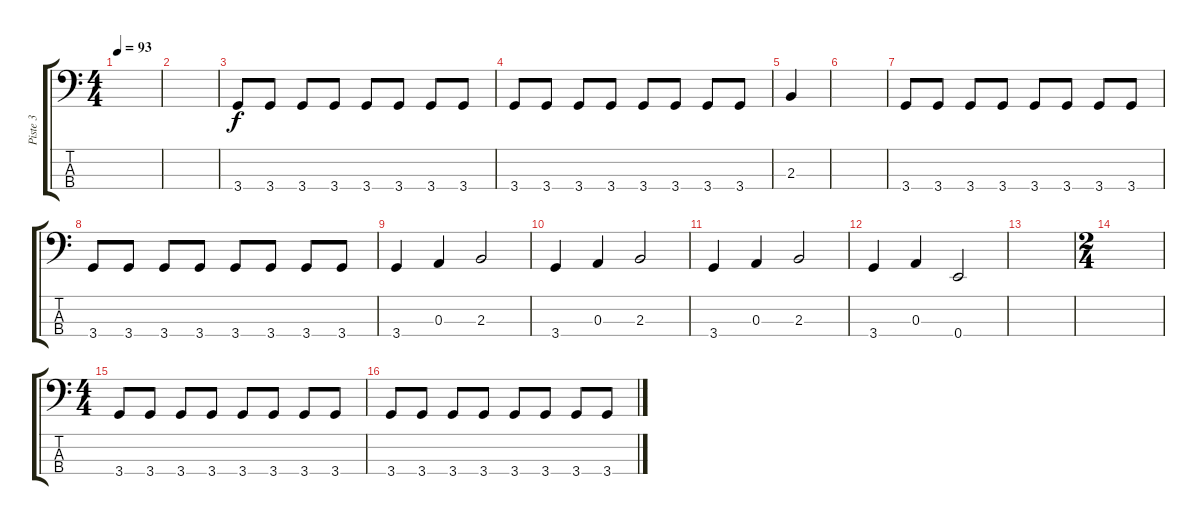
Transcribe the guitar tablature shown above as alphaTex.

\track ("Piste 3" "Piste 3") {instrument electricbassfinger}
\staff {score tabs}
\tuning (G2 D2 A1 E1) {hide}
\ts (4 4)
\tempo 93
\clef f4
\ks c
|
|
3.4.8 3.4.8 3.4.8 3.4.8 3.4.8 3.4.8 3.4.8 3.4.8 |
3.4.8 3.4.8 3.4.8 3.4.8 3.4.8 3.4.8 3.4.8 3.4.8 |
2.3.4 |
|
3.4.8 3.4.8 3.4.8 3.4.8 3.4.8 3.4.8 3.4.8 3.4.8 |
3.4.8 3.4.8 3.4.8 3.4.8 3.4.8 3.4.8 3.4.8 3.4.8 |
3.4.4 0.3.4 2.3.2 |
3.4.4 0.3.4 2.3.2 |
3.4.4 0.3.4 2.3.2 |
3.4.4 0.3.4 0.4.2 |
|
\ts (2 4)
|
\ts (4 4)
3.4.8 3.4.8 3.4.8 3.4.8 3.4.8 3.4.8 3.4.8 3.4.8 |
3.4.8 3.4.8 3.4.8 3.4.8 3.4.8 3.4.8 3.4.8 3.4.8
